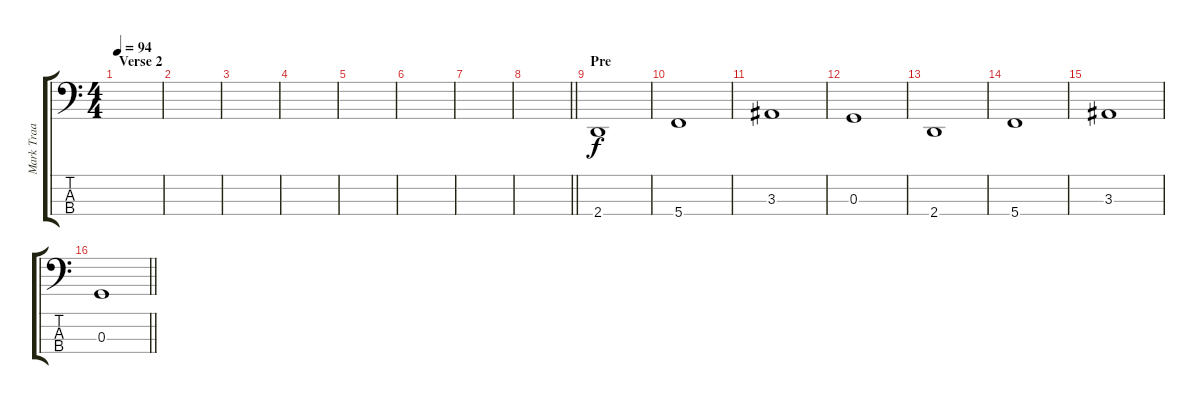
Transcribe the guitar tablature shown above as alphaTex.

\track ("Mark Traa Daniels" "Mark Traa ") {instrument electricbassfinger}
\staff {score tabs}
\tuning (F2 C2 G1 C1) {hide}
\ts (4 4)
\section ("" "Verse 2")
\tempo 94
\clef f4
\ks c
|
|
|
|
|
|
|
\barLineRight lightlight
|
\section ("" "Pre")
2.4.1 |
5.4.1 |
3.3.1 |
0.3.1 |
2.4.1 |
5.4.1 |
3.3.1 |
\barLineRight lightlight
0.3.1
